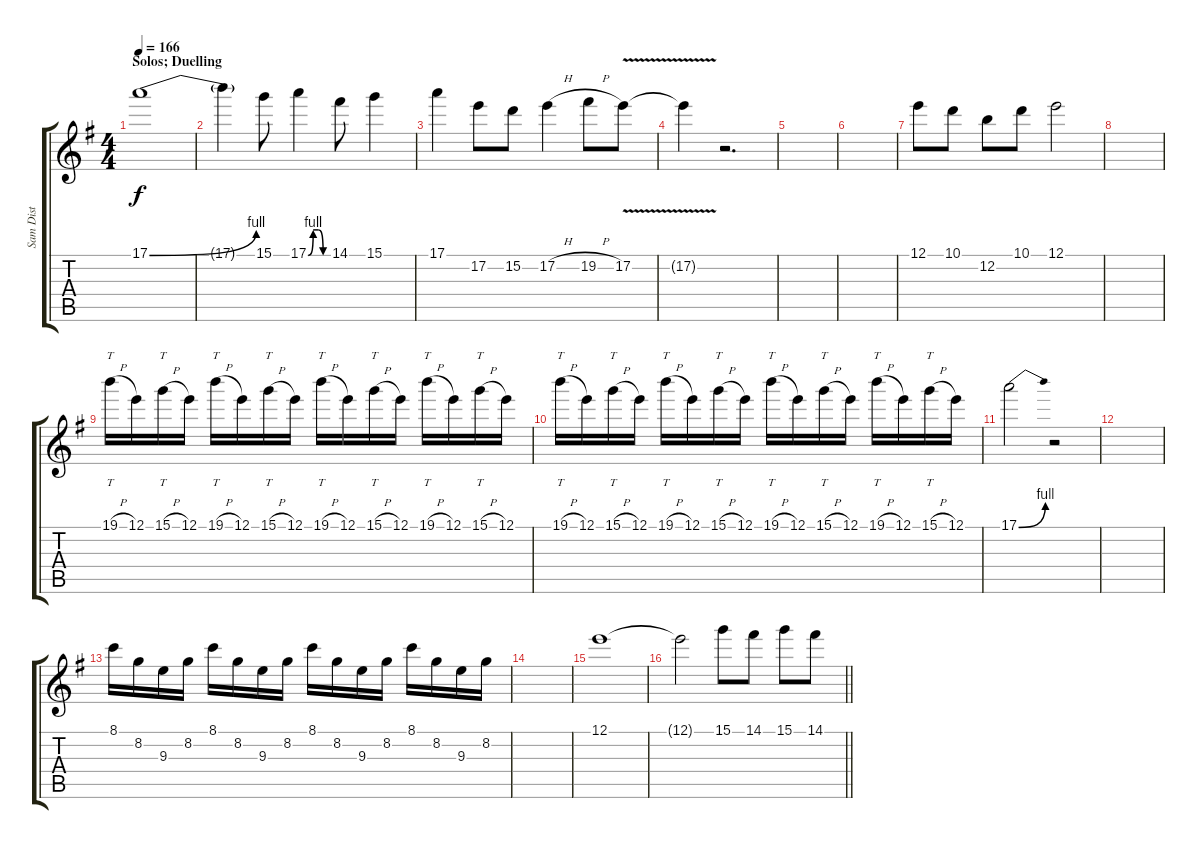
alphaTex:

\track ("Sam Dist" "Sam Dist") {instrument distortionguitar}
\staff {score tabs}
\tuning (E4 B3 G3 D3 A2 E2) {hide}
\ts (4 4)
\section ("" "Solos; Duelling")
\tempo 166
\clef g2
\ks eminor
17.1{be (bend 0 0 60 4)}.1{dy f volume 16} |
17.1{t}.4 15.1.8 17.1{be (custom 0 0 15 4 30 4 45 0 60 0)}.4 14.1.8 15.1.4 |
17.1.4 17.2.8 15.2.8 17.2{h}.4 19.2{h}.8 17.2{v}.8 |
17.2{t}.4 r.2{d} |
|
|
12.1.8 10.1.8 12.2.8 10.1.8 12.1.2 |
|
19.1{h}.16{tt} 12.1.16 15.1{h}.16{tt} 12.1.16 19.1{h}.16{tt} 12.1.16 15.1{h}.16{tt} 12.1.16 19.1{h}.16{tt} 12.1.16 15.1{h}.16{tt} 12.1.16 19.1{h}.16{tt} 12.1.16 15.1{h}.16{tt} 12.1.16 |
19.1{h}.16{tt} 12.1.16 15.1{h}.16{tt} 12.1.16 19.1{h}.16{tt} 12.1.16 15.1{h}.16{tt} 12.1.16 19.1{h}.16{tt} 12.1.16 15.1{h}.16{tt} 12.1.16 19.1{h}.16{tt} 12.1.16 15.1{h}.16{tt} 12.1.16 |
17.1{be (bend 0 0 60 4)}.2 r.2 |
|
8.1.16 8.2.16 9.3.16 8.2.16 8.1.16 8.2.16 9.3.16 8.2.16 8.1.16 8.2.16 9.3.16 8.2.16 8.1.16 8.2.16 9.3.16 8.2.16 |
|
12.1.1 |
\barLineRight lightlight
12.1{t}.2 15.1.8 14.1.8 15.1.8 14.1.8
